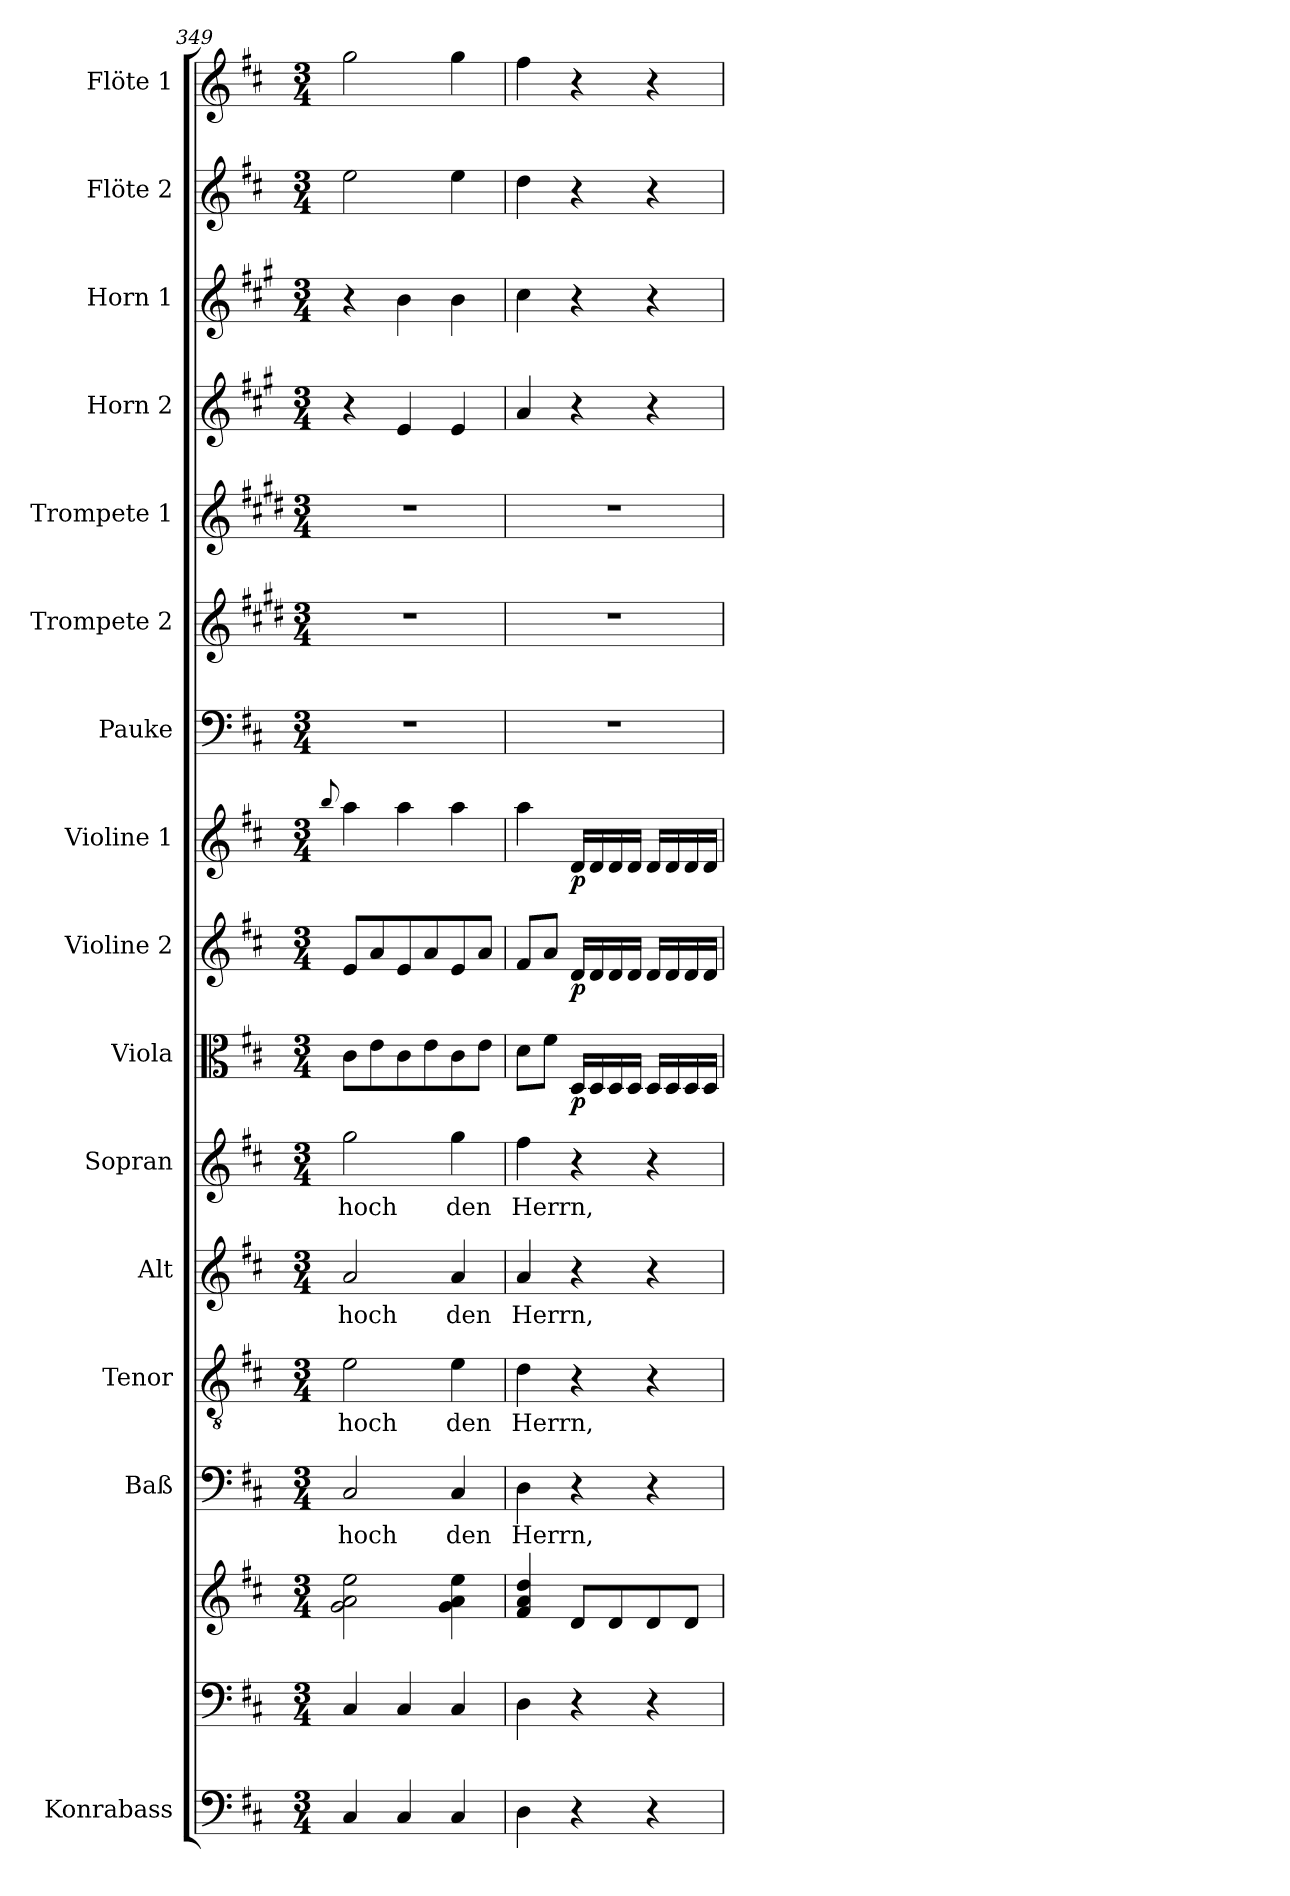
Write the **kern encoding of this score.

**kern	**kern	**kern	**kern	**text	**kern	**text	**kern	**text	**kern	**text	**kern	**dynam	**kern	**dynam	**kern	**dynam	**kern	**kern	**kern	**kern	**kern	**kern	**kern
*part16	*part15	*part15	*part14	*part14	*part13	*part13	*part12	*part12	*part11	*part11	*part10	*part10	*part9	*part9	*part8	*part8	*part7	*part6	*part5	*part4	*part3	*part2	*part1
*staff17	*staff16	*staff15	*staff14	*staff14	*staff13	*staff13	*staff12	*staff12	*staff11	*staff11	*staff10	*staff10	*staff9	*staff9	*staff8	*staff8	*staff7	*staff6	*staff5	*staff4	*staff3	*staff2	*staff1
*I"Konrabass	*	*	*I"Baß	*	*I"Tenor	*	*I"Alt	*	*I"Sopran	*	*I"Viola	*	*I"Violine 2	*	*I"Violine 1	*	*I"Pauke	*I"Trompete 2	*I"Trompete 1	*I"Horn 2	*I"Horn 1	*I"Flöte 2	*I"Flöte 1
*I'Kb.	*	*	*I'Baß	*	*I'Ten	*	*I'Alt	*	*I'Sop	*	*I'Vla.	*	*I'Vln. 2	*	*I'Vln. 1	*	*I'Pk.	*I'Trp. 2	*I'Trp. 1	*I'Hrn. 2	*I'Hrn. 1	*I'Fl. 2	*I'Fl. 1
*clefF4	*clefF4	*clefG2	*clefF4	*	*clefGv2	*	*clefG2	*	*clefG2	*	*clefC3	*	*clefG2	*	*clefG2	*	*clefF4	*clefG2	*clefG2	*clefG2	*clefG2	*clefG2	*clefG2
*ITrd7c12	*	*	*	*	*	*	*	*	*	*	*	*	*	*	*	*	*	*ITrd1c2	*ITrd1c2	*ITrd4c7	*ITrd4c7	*	*
*k[f#c#]	*k[f#c#]	*k[f#c#]	*k[f#c#]	*	*k[f#c#]	*	*k[f#c#]	*	*k[f#c#]	*	*k[f#c#]	*	*k[f#c#]	*	*k[f#c#]	*	*k[f#c#]	*k[f#c#]	*k[f#c#]	*k[f#c#]	*k[f#c#]	*k[f#c#]	*k[f#c#]
*D:	*D:	*D:	*D:	*	*D:	*	*D:	*	*D:	*	*D:	*	*D:	*	*D:	*	*D:	*D:	*D:	*D:	*D:	*D:	*D:
*M3/4	*M3/4	*M3/4	*M3/4	*	*M3/4	*	*M3/4	*	*M3/4	*	*M3/4	*	*M3/4	*	*M3/4	*	*M3/4	*M3/4	*M3/4	*M3/4	*M3/4	*M3/4	*M3/4
=349	=349	=349	=349	=349	=349	=349	=349	=349	=349	=349	=349	=349	=349	=349	=349	=349	=349	=349	=349	=349	=349	=349	=349
.	.	.	.	.	.	.	.	.	.	.	.	.	.	.	8qqbb/	.	.	.	.	.	.	.	.
!	!	!	!	!LO:LY:b	!	!LO:LY:b	!	!LO:LY:b	!	!LO:LY:b	!	!	!	!	!	!	!	!	!	!	!	!	!
4CC#/	4C#/	2g\ 2a\ 2ee\	2C#/	hoch	2e\	hoch	2a/	hoch	2gg\	hoch	8c#\L	.	8e/L	.	4aa\	.	2.r	2.r	2.r	4r	4r	2ee\	2gg\
.	.	.	.	.	.	.	.	.	.	.	8e\	.	8a/	.	.	.	.	.	.	.	.	.	.
4CC#/	4C#/	.	.	.	.	.	.	.	.	.	8c#\	.	8e/	.	4aa\	.	.	.	.	4A/	4e\	.	.
.	.	.	.	.	.	.	.	.	.	.	8e\	.	8a/	.	.	.	.	.	.	.	.	.	.
!	!	!	!	!LO:LY:b	!	!LO:LY:b	!	!LO:LY:b	!	!LO:LY:b	!	!	!	!	!	!	!	!	!	!	!	!	!
4CC#/	4C#/	4g\ 4a\ 4ee\	4C#/	den	4e\	den	4a/	den	4gg\	den	8c#\	.	8e/	.	4aa\	.	.	.	.	4A/	4e\	4ee\	4gg\
.	.	.	.	.	.	.	.	.	.	.	8e\J	.	8a/J	.	.	.	.	.	.	.	.	.	.
=350	=350	=350	=350	=350	=350	=350	=350	=350	=350	=350	=350	=350	=350	=350	=350	=350	=350	=350	=350	=350	=350	=350	=350
!	!	!	!	!LO:LY:b	!	!LO:LY:b	!	!LO:LY:b	!	!LO:LY:b	!	!	!	!	!	!	!	!	!	!	!	!	!
4DD\	4D\	4f#/ 4a/ 4dd/	4D\	Herrn,	4d\	Herrn,	4a/	Herrn,	4ff#\	Herrn,	8d\L	.	8f#/L	.	4aa\	.	2.r	2.r	2.r	4d/	4f#\	4dd\	4ff#\
.	.	.	.	.	.	.	.	.	.	.	8f#\J	.	8a/J	.	.	.	.	.	.	.	.	.	.
!	!	!	!	!	!	!	!	!	!	!	!	!LO:DY:b	!	!LO:DY:b	!	!LO:DY:b	!	!	!	!	!	!	!
4r	4r	8d/L	4r	.	4r	.	4r	.	4r	.	16D/LL	p	16d/LL	p	16d/LL	p	.	.	.	4r	4r	4r	4r
.	.	.	.	.	.	.	.	.	.	.	16D/	.	16d/	.	16d/	.	.	.	.	.	.	.	.
.	.	8d/	.	.	.	.	.	.	.	.	16D/	.	16d/	.	16d/	.	.	.	.	.	.	.	.
.	.	.	.	.	.	.	.	.	.	.	16D/JJ	.	16d/JJ	.	16d/JJ	.	.	.	.	.	.	.	.
4r	4r	8d/	4r	.	4r	.	4r	.	4r	.	16D/LL	.	16d/LL	.	16d/LL	.	.	.	.	4r	4r	4r	4r
.	.	.	.	.	.	.	.	.	.	.	16D/	.	16d/	.	16d/	.	.	.	.	.	.	.	.
.	.	8d/J	.	.	.	.	.	.	.	.	16D/	.	16d/	.	16d/	.	.	.	.	.	.	.	.
.	.	.	.	.	.	.	.	.	.	.	16D/JJ	.	16d/JJ	.	16d/JJ	.	.	.	.	.	.	.	.
=	=	=	=	=	=	=	=	=	=	=	=	=	=	=	=	=	=	=	=	=	=	=	=
*-	*-	*-	*-	*-	*-	*-	*-	*-	*-	*-	*-	*-	*-	*-	*-	*-	*-	*-	*-	*-	*-	*-	*-
